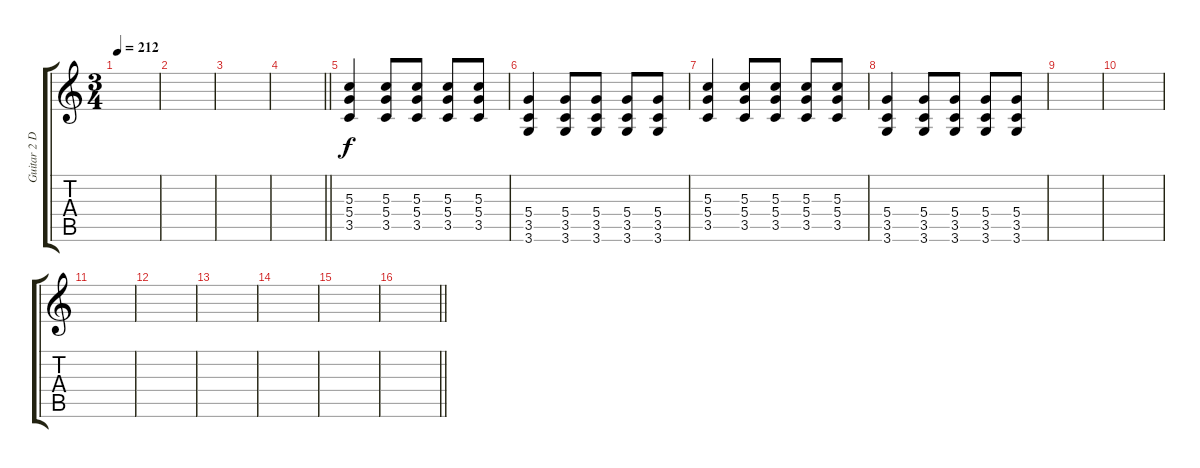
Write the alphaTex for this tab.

\track ("Guitar 2 D" "Guitar 2 D") {instrument overdrivenguitar}
\staff {score tabs}
\tuning (E4 B3 G3 D3 A2 E2) {hide}
\ts (3 4)
\tempo 212
\clef g2
\ks c
|
|
|
\barLineRight lightlight
|
(5.3 5.4 3.5).4 (5.3 5.4 3.5).8 (5.3 5.4 3.5).8 (5.3 5.4 3.5).8 (5.3 5.4 3.5).8 |
(5.4 3.5 3.6).4 (5.4 3.5 3.6).8 (5.4 3.5 3.6).8 (5.4 3.5 3.6).8 (5.4 3.5 3.6).8 |
(5.3 5.4 3.5).4 (5.3 5.4 3.5).8 (5.3 5.4 3.5).8 (5.3 5.4 3.5).8 (5.3 5.4 3.5).8 |
(5.4 3.5 3.6).4 (5.4 3.5 3.6).8 (5.4 3.5 3.6).8 (5.4 3.5 3.6).8 (5.4 3.5 3.6).8 |
|
|
|
|
|
|
|
\barLineRight lightlight
